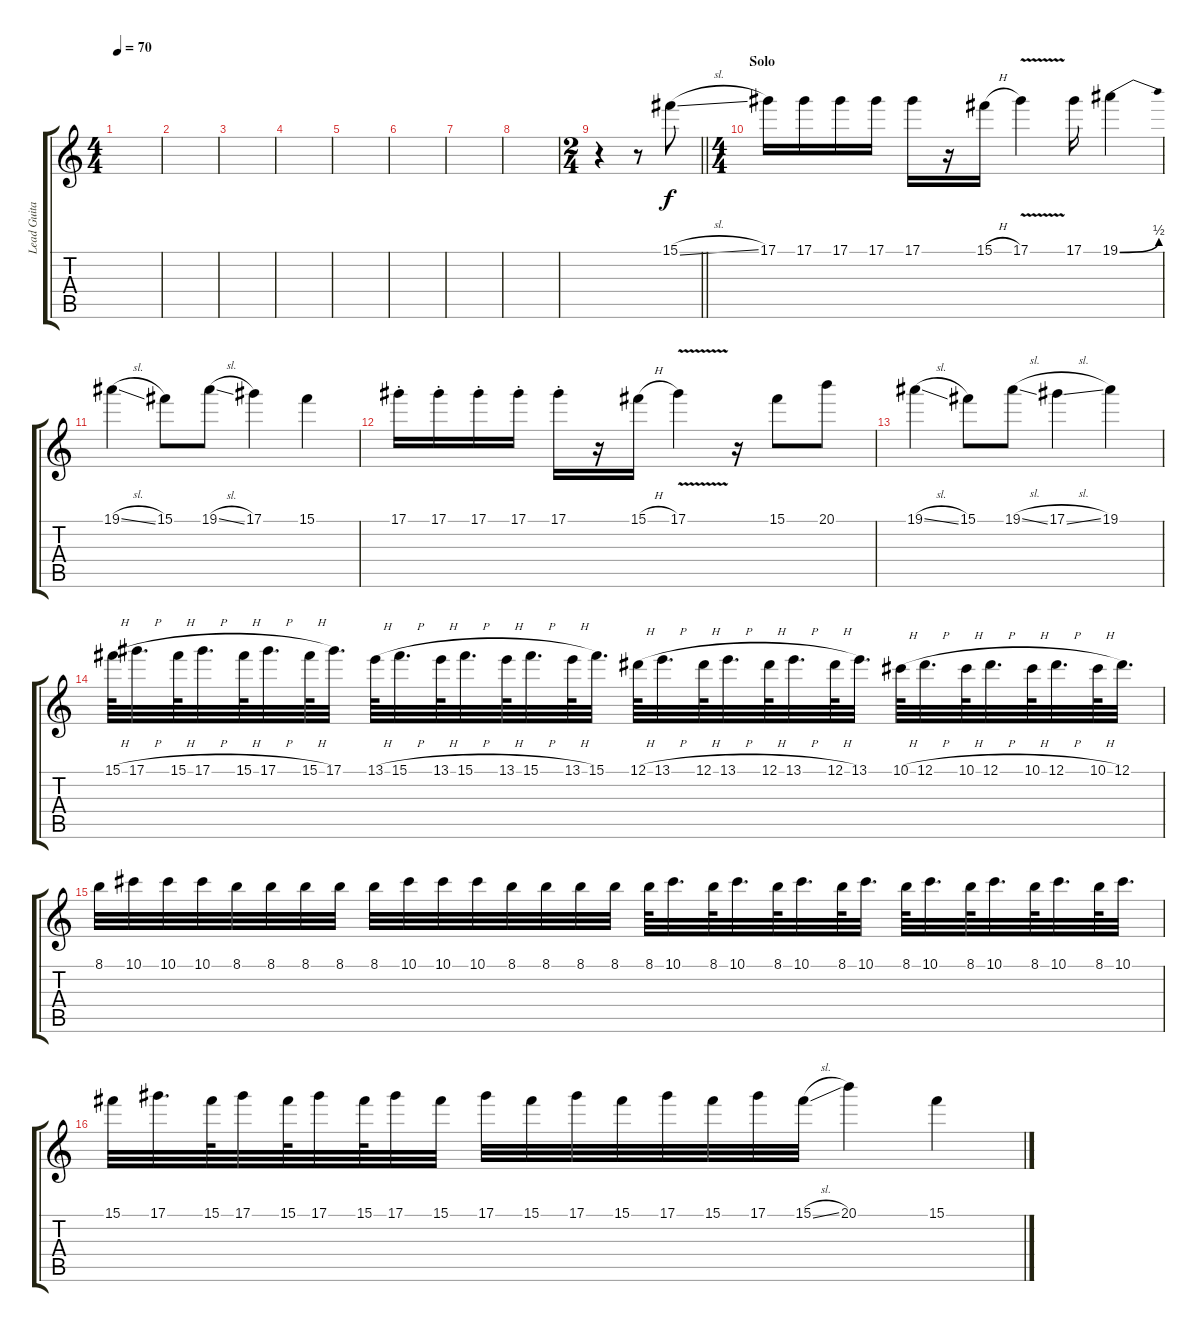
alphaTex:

\track ("Lead Guitar" "Lead Guita") {instrument overdrivenguitar}
\staff {score tabs}
\tuning (Eb4 Bb3 Gb3 Db3 Ab2 Eb2) {hide}
\ts (4 4)
\tempo 70
\clef g2
\ks aminor
|
|
|
|
|
|
|
|
\ts (2 4)
\barLineRight lightlight
\ks c
r.4 r.8 15.1{sl}.8 |
\ts (4 4)
\section ("" "Solo")
17.1.16 17.1.16 17.1.16 17.1.16 17.1.16 r.16 15.1{h}.16 17.1{v}.4 17.1.16 19.1{be (bend 0 0 60 2)}.4 |
19.1{sl}.4 15.1.8 19.1{sl}.8 17.1.4 15.1.4 |
17.1{st}.16 17.1{st}.16 17.1{st}.16 17.1{st}.16 17.1{st}.16 r.16 15.1{h}.16 17.1{v}.4 r.16 15.1.8 20.1.8 |
19.1{sl}.4 15.1.8 19.1{sl}.8 17.1{sl}.4 19.1.4 |
15.1{h}.64 17.1{h}.32{d} 15.1{h}.64 17.1{h}.32{d} 15.1{h}.64 17.1{h}.32{d} 15.1{h}.64 17.1.32{d} 13.1{h}.64 15.1{h}.32{d} 13.1{h}.64 15.1{h}.32{d} 13.1{h}.64 15.1{h}.32{d} 13.1{h}.64 15.1.32{d} 12.1{h}.64 13.1{h}.32{d} 12.1{h}.64 13.1{h}.32{d} 12.1{h}.64 13.1{h}.32{d} 12.1{h}.64 13.1.32{d} 10.1{h}.64 12.1{h}.32{d} 10.1{h}.64 12.1{h}.32{d} 10.1{h}.64 12.1{h}.32{d} 10.1{h}.64 12.1.32{d} |
8.1.32 10.1.32 10.1.32 10.1.32 8.1.32 8.1.32 8.1.32 8.1.32 8.1.32 10.1.32 10.1.32 10.1.32 8.1.32 8.1.32 8.1.32 8.1.32 8.1.64 10.1.32{d} 8.1.64 10.1.32{d} 8.1.64 10.1.32{d} 8.1.64 10.1.32{d} 8.1.64 10.1.32{d} 8.1.64 10.1.32{d} 8.1.64 10.1.32{d} 8.1.64 10.1.32{d} |
15.1.32 17.1.32{d} 15.1.64 17.1.32 15.1.64 17.1.32 15.1.64 17.1.32 15.1.32 17.1.32 15.1.32 17.1.32 15.1.32 17.1.32 15.1.32 17.1.32 15.1{sl}.32 20.1.4 15.1.4
